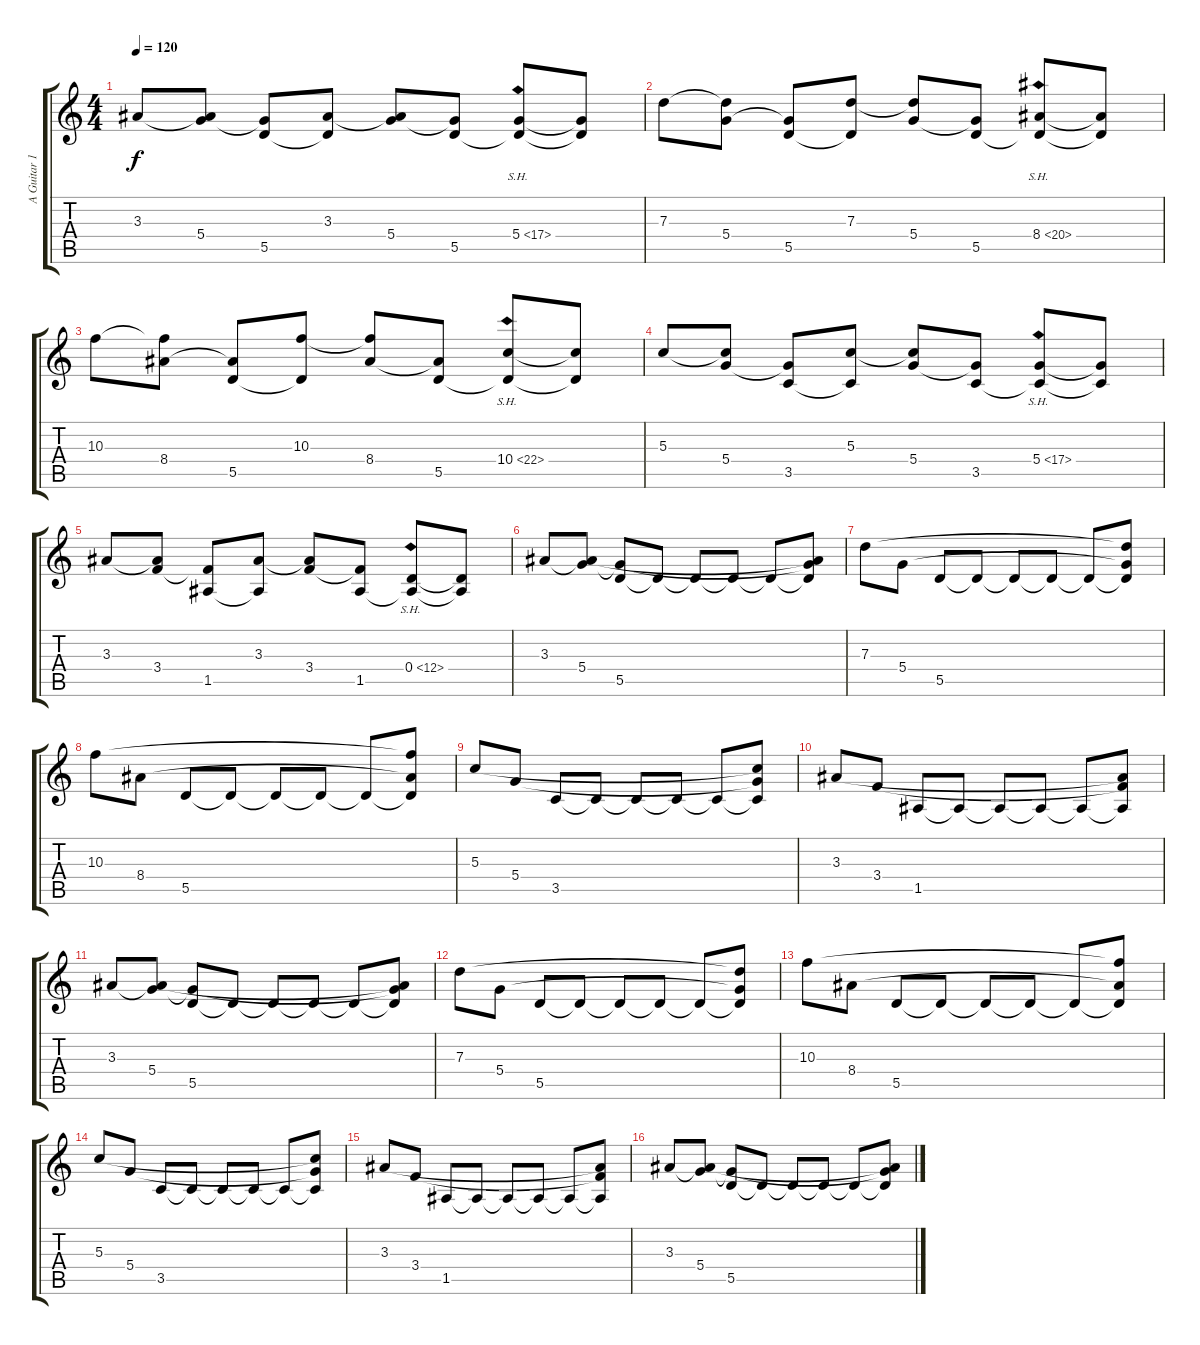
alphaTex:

\track ("A Guitar 1" "A Guitar 1") {instrument acousticguitarsteel}
\staff {score tabs}
\tuning (E4 B3 G3 D3 A2 E2) {hide}
\ts (4 4)
\tempo 120
\clef g2
\ks c
3.3.8{dy f} (3.3{t} 5.4).8 (5.4{t} 5.5).8 (3.3 5.5{t}).8 (3.3{t} 5.4).8 (5.4{t} 5.5).8 (5.4{sh 12} 5.5{t}).8 (5.4{t} 5.5{t}).8 |
7.3.8 (7.3{t} 5.4).8 (5.4{t} 5.5).8 (7.3 5.5{t}).8 (7.3{t} 5.4).8 (5.4{t} 5.5).8 (8.4{sh 12} 5.5{t}).8 (8.4{t} 5.5{t}).8 |
10.3.8 (10.3{t} 8.4).8 (8.4{t} 5.5).8 (10.3 5.5{t}).8 (10.3{t} 8.4).8 (8.4{t} 5.5).8 (10.4{sh 12} 5.5{t}).8 (10.4{t} 5.5{t}).8 |
5.3.8 (5.3{t} 5.4).8 (5.4{t} 3.5).8 (5.3 3.5{t}).8 (5.3{t} 5.4).8 (5.4{t} 3.5).8 (5.4{sh 12} 3.5{t}).8 (5.4{t} 3.5{t}).8 |
3.3.8 (3.3{t} 3.4).8 (3.4{t} 1.5).8 (3.3 1.5{t}).8 (3.3{t} 3.4).8 (3.4{t} 1.5).8 (0.4{sh 12} 1.5{t}).8 (0.4{t} 1.5{t}).8 |
3.3.8 (3.3{t} 5.4).8 (5.4{t} 5.5).8 5.5{t}.8 5.5{t}.8 5.5{t}.8 5.5{t}.8 (3.3{t} 5.4{t} 5.5{t}).8 |
7.3.8 5.4.8 5.5.8 5.5{t}.8 5.5{t}.8 5.5{t}.8 5.5{t}.8 (7.3{t} 5.4{t} 5.5{t}).8 |
10.3.8 8.4.8 5.5.8 5.5{t}.8 5.5{t}.8 5.5{t}.8 5.5{t}.8 (10.3{t} 8.4{t} 5.5{t}).8 |
5.3.8 5.4.8 3.5.8 3.5{t}.8 3.5{t}.8 3.5{t}.8 3.5{t}.8 (5.3{t} 5.4{t} 3.5{t}).8 |
3.3.8 3.4.8 1.5.8 1.5{t}.8 1.5{t}.8 1.5{t}.8 1.5{t}.8 (3.3{t} 3.4{t} 1.5{t}).8 |
3.3.8 (3.3{t} 5.4).8 (5.4{t} 5.5).8 5.5{t}.8 5.5{t}.8 5.5{t}.8 5.5{t}.8 (3.3{t} 5.4{t} 5.5{t}).8 |
7.3.8 5.4.8 5.5.8 5.5{t}.8 5.5{t}.8 5.5{t}.8 5.5{t}.8 (7.3{t} 5.4{t} 5.5{t}).8 |
10.3.8 8.4.8 5.5.8 5.5{t}.8 5.5{t}.8 5.5{t}.8 5.5{t}.8 (10.3{t} 8.4{t} 5.5{t}).8 |
5.3.8 5.4.8 3.5.8 3.5{t}.8 3.5{t}.8 3.5{t}.8 3.5{t}.8 (5.3{t} 5.4{t} 3.5{t}).8 |
3.3.8 3.4.8 1.5.8 1.5{t}.8 1.5{t}.8 1.5{t}.8 1.5{t}.8 (3.3{t} 3.4{t} 1.5{t}).8 |
3.3.8 (3.3{t} 5.4).8 (5.4{t} 5.5).8 5.5{t}.8 5.5{t}.8 5.5{t}.8 5.5{t}.8 (3.3{t} 5.4{t} 5.5{t}).8
